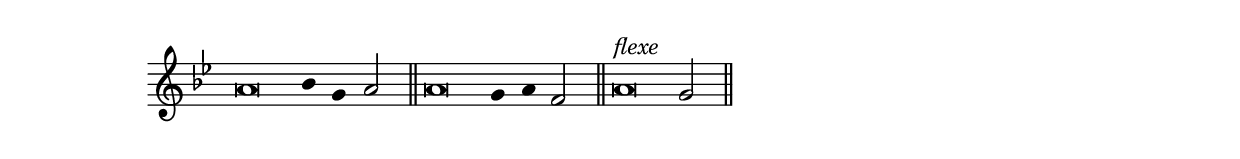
\version "2.15.15"

\header {
  lsrtags = "rhythms, vocal-music, ancient-notation, contexts-and-engravers"

  texidoc = "
This form of notation is used for the chant of the Psalms, where verses
aren't always the same length.

"
  doctitle = "Chant or psalms notation"
}

stemOn = { \revert Staff.Stem #'transparent \revert Staff.Flag #'transparent }
stemOff = { \override Staff.Stem #'transparent = ##t \override Staff.Flag #'transparent = ##t }

\score {
  \new Staff \with { \remove "Time_signature_engraver" }
  {
    \key g \minor
    \cadenzaOn
    \stemOff a'\breve bes'4 g'4
    \stemOn a'2 \bar "||"
    \stemOff a'\breve g'4 a'4
    \stemOn f'2 \bar "||"
    \stemOff a'\breve^\markup { \italic flexe }
    \stemOn g'2 \bar "||"
  }
}

